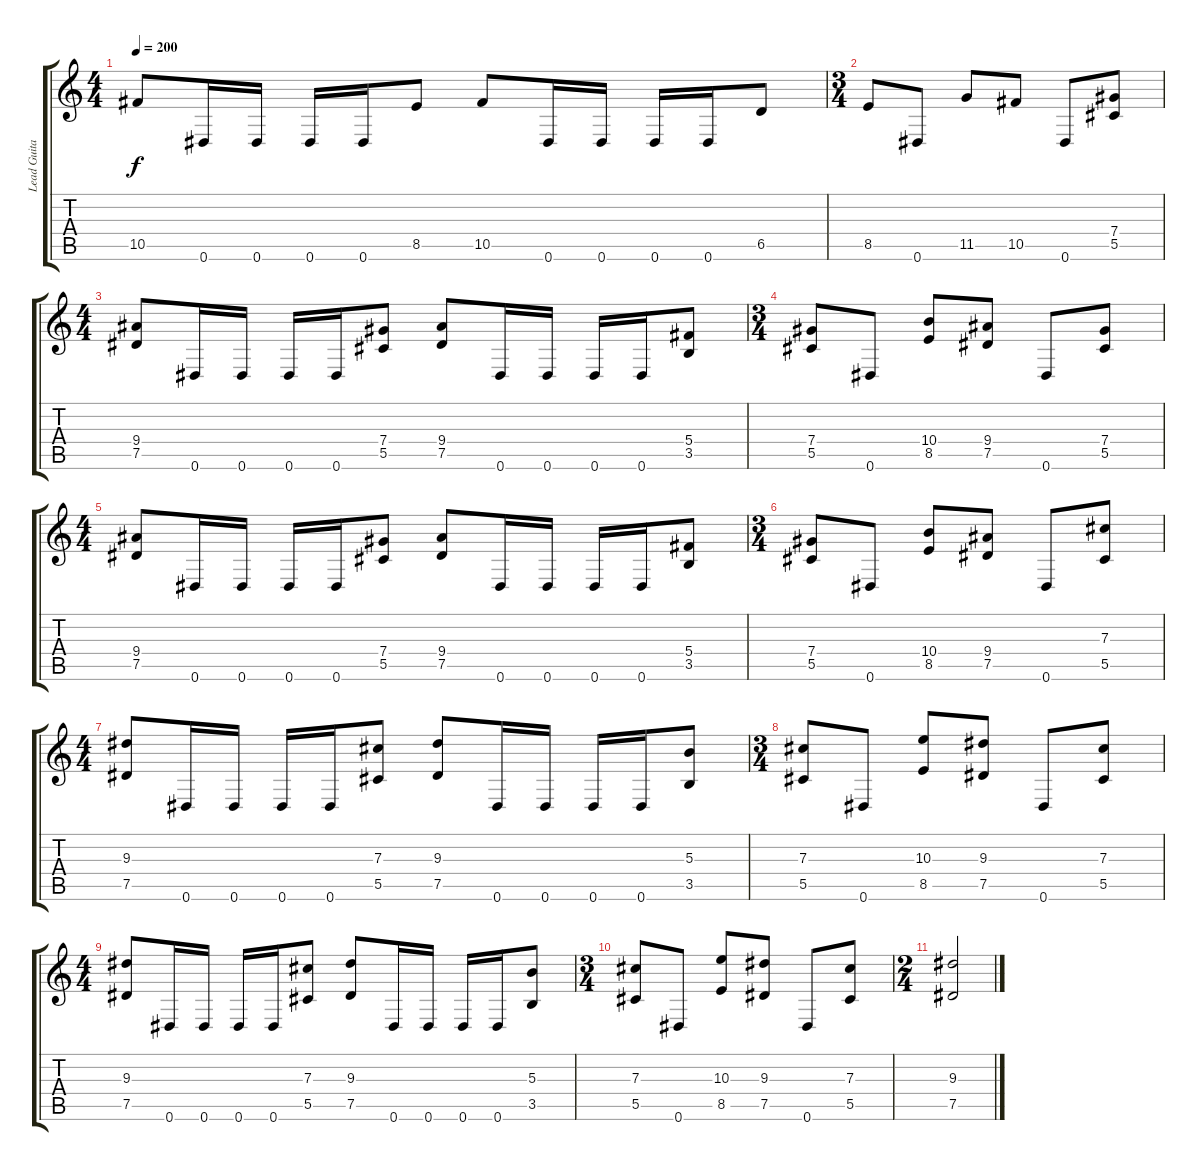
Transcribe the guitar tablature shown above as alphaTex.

\track ("Lead Guitar" "Lead Guita") {instrument overdrivenguitar}
\staff {score tabs}
\tuning (Eb4 Bb3 Gb3 Db3 Ab2 Eb2) {hide}
\ts (4 4)
\tempo 200
\clef g2
\ks c
10.5.8{dy f} 0.6.16 0.6.16 0.6.16 0.6.16 8.5.8 10.5.8 0.6.16 0.6.16 0.6.16 0.6.16 6.5.8 |
\ts (3 4)
8.5.8 0.6.8 11.5.8 10.5.8 0.6.8 (7.4 5.5).8 |
\ts (4 4)
(9.4 7.5).8 0.6.16 0.6.16 0.6.16 0.6.16 (7.4 5.5).8 (9.4 7.5).8 0.6.16 0.6.16 0.6.16 0.6.16 (5.4 3.5).8 |
\ts (3 4)
(7.4 5.5).8 0.6.8 (10.4 8.5).8 (9.4 7.5).8 0.6.8 (7.4 5.5).8 |
\ts (4 4)
(9.4 7.5).8 0.6.16 0.6.16 0.6.16 0.6.16 (7.4 5.5).8 (9.4 7.5).8 0.6.16 0.6.16 0.6.16 0.6.16 (5.4 3.5).8 |
\ts (3 4)
(7.4 5.5).8 0.6.8 (10.4 8.5).8 (9.4 7.5).8 0.6.8 (7.3 5.5).8 |
\ts (4 4)
(9.3 7.5).8 0.6.16 0.6.16 0.6.16 0.6.16 (7.3 5.5).8 (9.3 7.5).8 0.6.16 0.6.16 0.6.16 0.6.16 (5.3 3.5).8 |
\ts (3 4)
(7.3 5.5).8 0.6.8 (10.3 8.5).8 (9.3 7.5).8 0.6.8 (7.3 5.5).8 |
\ts (4 4)
(9.3 7.5).8 0.6.16 0.6.16 0.6.16 0.6.16 (7.3 5.5).8 (9.3 7.5).8 0.6.16 0.6.16 0.6.16 0.6.16 (5.3 3.5).8 |
\ts (3 4)
(7.3 5.5).8 0.6.8 (10.3 8.5).8 (9.3 7.5).8 0.6.8 (7.3 5.5).8 |
\ts (2 4)
(9.3 7.5).2
